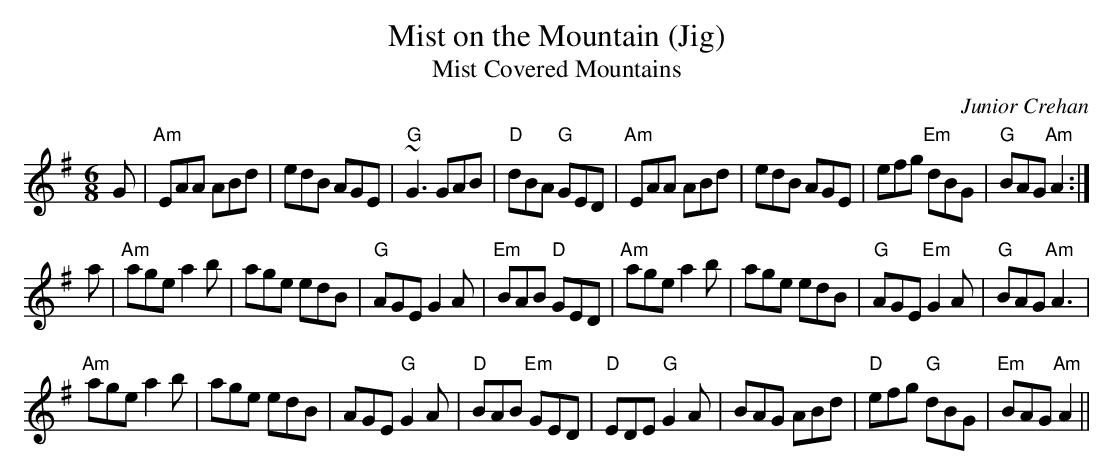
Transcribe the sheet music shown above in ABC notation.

X:1
T:Mist on the Mountain (Jig)
T:Mist Covered Mountains
C:Junior Crehan
E:10
M:6/8
K:Ador
G|"Am"EAA ABd|edB AGE|"G"~G3 GAB|"D"dBA "G"GED|\
"Am"EAA ABd|edB AGE|efg "Em"dBG|"G"BAG "Am"A2:|
a|"Am"age a2b|age edB|"G"AGE G2A|"Em"BAB "D"GED|\
  "Am"age a2b|age edB|"G"AGE "Em"G2A|"G"BAG "Am"A3|
  "Am"age a2b|age edB|AGE "G"G2A|"D"BAB "Em"GED|\
"D"EDE "G"G2A|BAG ABd|"D"efg "G"dBG|"Em"BAG "Am"A2||
